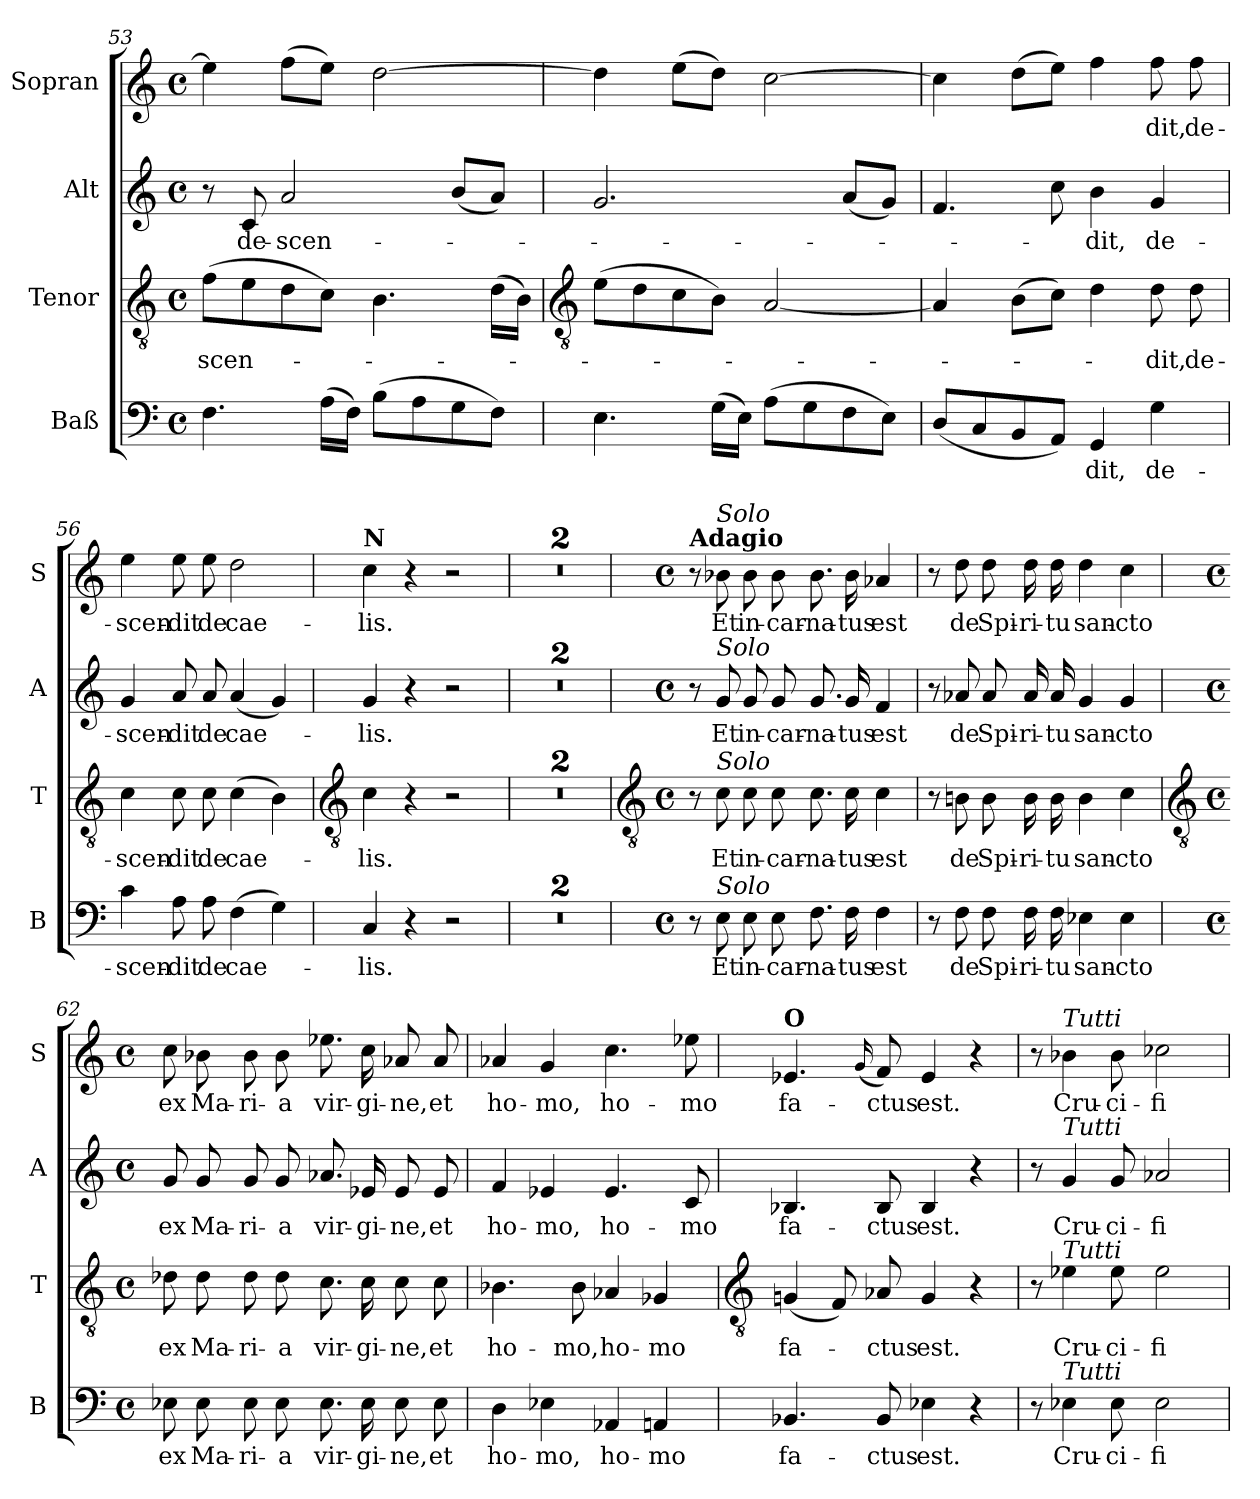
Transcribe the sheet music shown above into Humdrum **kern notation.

**kern	**text	**kern	**text	**kern	**text	**kern	**text
*part4	*part4	*part3	*part3	*part2	*part2	*part1	*part1
*staff4	*staff4	*staff3	*staff3	*staff2	*staff2	*staff1	*staff1
*I"Baß	*	*I"Tenor	*	*I"Alt	*	*I"Sopran	*
*I'B	*	*I'T	*	*I'A	*	*I'S	*
*clefF4	*	*clefGv2	*	*clefG2	*	*clefG2	*
*k[]	*	*k[]	*	*k[]	*	*k[]	*
*C:	*	*C:	*	*C:	*	*C:	*
*M4/4	*	*M4/4	*	*M4/4	*	*M4/4	*
*met(c)	*	*met(c)	*	*met(c)	*	*met(c)	*
=53	=53	=53	=53	=53	=53	=53	=53
!	!	!	!LO:LY:b	!	!	!	!
4.F	.	(>8fL	-scen-	8r	.	4ee]	.
!	!	!	!	!	!LO:LY:b	!	!
.	.	8e	.	8c	de-	.	.
!	!	!	!	!	!LO:LY:b	!	!
.	.	8d	.	2a	-scen-	(>8ffL	.
(>16ALL	.	8cJ)	.	.	.	8eeJ)	.
16FJJ)	.	.	.	.	.	.	.
(>8BL	.	4.B	.	.	.	[2dd	.
8A	.	.	.	.	.	.	.
8G	.	.	.	(<8bL	.	.	.
8FJ)	.	(>16dLL	.	8aJ)	.	.	.
.	.	16BJJ)	.	.	.	.	.
!!LO:LB:g=z
=54	=54	=54	=54	=54	=54	=54	=54
*	*	*clefGv2	*	*	*	*	*
4.E	.	(>8eL	.	2.g	.	4dd]	.
.	.	8d	.	.	.	.	.
.	.	8c	.	.	.	(>8eeL	.
(>16GLL	.	8BJ)	.	.	.	8ddJ)	.
16EJJ)	.	.	.	.	.	.	.
(>8AL	.	[2A	.	.	.	[2cc	.
8G	.	.	.	.	.	.	.
8F	.	.	.	(<8aL	.	.	.
8EJ)	.	.	.	8gJ)	.	.	.
=55	=55	=55	=55	=55	=55	=55	=55
(<8DL	.	4A]	.	4.f	.	4cc]	.
8C	.	.	.	.	.	.	.
8BB	.	(>8BL	.	.	.	(>8ddL	.
8AAJ)	.	8cJ)	.	8cc	.	8eeJ)	.
!	!LO:LY:b	!	!	!	!LO:LY:b	!	!
4GG	-dit,	4d	.	4b	-dit,	4ff	.
!	!LO:LY:b	!	!LO:LY:b	!	!LO:LY:b	!	!LO:LY:b
4G	de-	8d	-dit,	4g	de-	8ff	-dit,
!	!	!	!LO:LY:b	!	!	!	!LO:LY:b
.	.	8d	de-	.	.	8ff	de-
=56	=56	=56	=56	=56	=56	=56	=56
!	!LO:LY:b	!	!LO:LY:b	!	!LO:LY:b	!	!LO:LY:b
4c	-scen-	4c	-scen-	4g	-scen-	4ee	-scen-
!	!LO:LY:b	!	!LO:LY:b	!	!LO:LY:b	!	!LO:LY:b
8A	-dit	8c	-dit	8a	-dit	8ee	-dit
!	!LO:LY:b	!	!LO:LY:b	!	!LO:LY:b	!	!LO:LY:b
8A	de	8c	de	8a	de	8ee	de
!	!LO:LY:b	!	!LO:LY:b	!	!LO:LY:b	!	!LO:LY:b
(>4F	cae-	(>4c	cae-	(<4a	cae-	2dd	cae-
4G)	.	4B)	.	4g)	.	.	.
!!LO:LB:g=z
=57	=57	=57	=57	=57	=57	=57	=57
*	*	*clefGv2	*	*	*	*	*
!	!	!	!	!	!	!LO:TX:a:B:t=N	!
!	!LO:LY:b	!	!LO:LY:b	!	!LO:LY:b	!	!LO:LY:b
4C	-lis.	4c	-lis.	4g	-lis.	4cc	-lis.
4r	.	4r	.	4r	.	4r	.
2r	.	2r	.	2r	.	2r	.
=58	=58	=58	=58	=58	=58	=58	=58
1r	.	1r	.	1r	.	1r	.
=59	=59	=59	=59	=59	=59	=59	=59
1r	.	1r	.	1r	.	1r	.
!!LO:LB:g=z
=60	=60	=60	=60	=60	=60	=60	=60
*	*	*clefGv2	*	*	*	*	*
*M4/4	*	*M4/4	*	*M4/4	*	*M4/4	*
*met(c)	*	*met(c)	*	*met(c)	*	*met(c)	*
!	!	!	!	!	!	!LO:TX:a:B:t=Adagio	!
8r	.	8r	.	8r	.	8r	.
!	!	!	!	!	!	!LO:TX:a:i:t=Solo	!
!	!	!	!	!LO:TX:a:i:t=Solo	!	!	!
!	!	!LO:TX:a:i:t=Solo	!	!	!	!	!
!LO:TX:a:i:t=Solo	!	!	!	!	!	!	!
!	!LO:LY:b	!	!LO:LY:b	!	!LO:LY:b	!	!LO:LY:b
8E	Et	8c	Et	8g	Et	8b-X	Et
!	!LO:LY:b	!	!LO:LY:b	!	!LO:LY:b	!	!LO:LY:b
8E	in-	8c	in-	8g	in-	8b-	in-
!	!LO:LY:b	!	!LO:LY:b	!	!LO:LY:b	!	!LO:LY:b
8E	-car-	8c	-car-	8g	-car-	8b-	-car-
!	!LO:LY:b	!	!LO:LY:b	!	!LO:LY:b	!	!LO:LY:b
8.F	-na-	8.c	-na-	8.g	-na-	8.b-	-na-
!	!LO:LY:b	!	!LO:LY:b	!	!LO:LY:b	!	!LO:LY:b
16F	-tus	16c	-tus	16g	-tus	16b-	-tus
!	!LO:LY:b	!	!LO:LY:b	!	!LO:LY:b	!	!LO:LY:b
4F	est	4c	est	4f	est	4a-X	est
=61	=61	=61	=61	=61	=61	=61	=61
8r	.	8r	.	8r	.	8r	.
!	!LO:LY:b	!	!LO:LY:b	!	!LO:LY:b	!	!LO:LY:b
8F	de	8Bn	de	8a-X	de	8dd	de
!	!LO:LY:b	!	!LO:LY:b	!	!LO:LY:b	!	!LO:LY:b
8F	Spi-	8B	Spi-	8a-	Spi-	8dd	Spi-
!	!LO:LY:b	!	!LO:LY:b	!	!LO:LY:b	!	!LO:LY:b
16F	-ri-	16B	-ri-	16a-	-ri-	16dd	-ri-
!	!LO:LY:b	!	!LO:LY:b	!	!LO:LY:b	!	!LO:LY:b
16F	-tu	16B	-tu	16a-	-tu	16dd	-tu
!	!LO:LY:b	!	!LO:LY:b	!	!LO:LY:b	!	!LO:LY:b
4E-X	san-	4B	san-	4g	san-	4dd	san-
!	!LO:LY:b	!	!LO:LY:b	!	!LO:LY:b	!	!LO:LY:b
4E-	-cto	4c	-cto	4g	-cto	4cc	-cto
!!LO:LB:g=z
=62	=62	=62	=62	=62	=62	=62	=62
*	*	*clefGv2	*	*	*	*	*
*M4/4	*	*M4/4	*	*M4/4	*	*M4/4	*
*met(c)	*	*met(c)	*	*met(c)	*	*met(c)	*
!	!LO:LY:b	!	!LO:LY:b	!	!LO:LY:b	!	!LO:LY:b
8E-X	ex	8d-X	ex	8g	ex	8cc	ex
!	!LO:LY:b	!	!LO:LY:b	!	!LO:LY:b	!	!LO:LY:b
8E-	Ma-	8d-	Ma-	8g	Ma-	8b-X	Ma-
!	!LO:LY:b	!	!LO:LY:b	!	!LO:LY:b	!	!LO:LY:b
8E-	-ri-	8d-	-ri-	8g	-ri-	8b-	-ri-
!	!LO:LY:b	!	!LO:LY:b	!	!LO:LY:b	!	!LO:LY:b
8E-	-a	8d-	-a	8g	-a	8b-	-a
!	!LO:LY:b	!	!LO:LY:b	!	!LO:LY:b	!	!LO:LY:b
8.E-	vir-	8.c	vir-	8.a-X	vir-	8.ee-X	vir-
!	!LO:LY:b	!	!LO:LY:b	!	!LO:LY:b	!	!LO:LY:b
16E-	-gi-	16c	-gi-	16e-X	-gi-	16cc	-gi-
!	!LO:LY:b	!	!LO:LY:b	!	!LO:LY:b	!	!LO:LY:b
8E-	-ne,	8c	-ne,	8e-	-ne,	8a-X	-ne,
!	!LO:LY:b	!	!LO:LY:b	!	!LO:LY:b	!	!LO:LY:b
8E-	et	8c	et	8e-	et	8a-	et
=63	=63	=63	=63	=63	=63	=63	=63
!	!LO:LY:b	!	!LO:LY:b	!	!LO:LY:b	!	!LO:LY:b
4D	ho-	4.B-X	ho-	4f	ho-	4a-X	ho-
!	!LO:LY:b	!	!	!	!LO:LY:b	!	!LO:LY:b
4E-X	-mo,	.	.	4e-X	-mo,	4g	-mo,
!	!	!	!LO:LY:b	!	!	!	!
.	.	8B-	-mo,	.	.	.	.
!	!LO:LY:b	!	!LO:LY:b	!	!LO:LY:b	!	!LO:LY:b
4AA-X	ho-	4A-X	ho-	4.e-	ho-	4.cc	ho-
!	!LO:LY:b	!	!LO:LY:b	!	!	!	!
4AAn	-mo	4G-X	-mo	.	.	.	.
!	!	!	!	!	!LO:LY:b	!	!LO:LY:b
.	.	.	.	8c	-mo	8ee-X	-mo
!!LO:LB:g=z
=64	=64	=64	=64	=64	=64	=64	=64
*	*	*clefGv2	*	*	*	*	*
!	!	!	!	!	!	!LO:TX:a:B:t=O	!
!	!LO:LY:b	!	!LO:LY:b	!	!LO:LY:b	!	!LO:LY:b
4.BB-X	fa-	(<4Gn	fa-	4.B-X	fa-	4.e-X	fa-
.	.	8F)	.	.	.	.	.
.	.	.	.	.	.	(<16qqg	.
!	!LO:LY:b	!	!LO:LY:b	!	!LO:LY:b	!	!LO:LY:b
8BB-	-ctus	8A-X	-ctus	8B-	-ctus	8f)	-ctus
!	!LO:LY:b	!	!LO:LY:b	!	!LO:LY:b	!	!LO:LY:b
4E-X	est.	4G	est.	4B-	est.	4e-	est.
4r	.	4r	.	4r	.	4r	.
=65	=65	=65	=65	=65	=65	=65	=65
8r	.	8r	.	8r	.	8r	.
!	!	!	!	!	!	!LO:TX:a:i:t=Tutti	!
!	!	!	!	!LO:TX:a:i:t=Tutti	!	!	!
!	!	!LO:TX:a:i:t=Tutti	!	!	!	!	!
!LO:TX:a:i:t=Tutti	!	!	!	!	!	!	!
!	!LO:LY:b	!	!LO:LY:b	!	!LO:LY:b	!	!LO:LY:b
4E-X	Cru-	4e-X	Cru-	4g	Cru-	4b-X	Cru-
!	!LO:LY:b	!	!LO:LY:b	!	!LO:LY:b	!	!LO:LY:b
8E-	-ci-	8e-	-ci-	8g	-ci-	8b-	-ci-
!	!LO:LY:b	!	!LO:LY:b	!	!LO:LY:b	!	!LO:LY:b
2E-	-fi-	2e-	-fi-	2a-X	-fi-	2cc-X	-fi-
=	=	=	=	=	=	=	=
*-	*-	*-	*-	*-	*-	*-	*-
